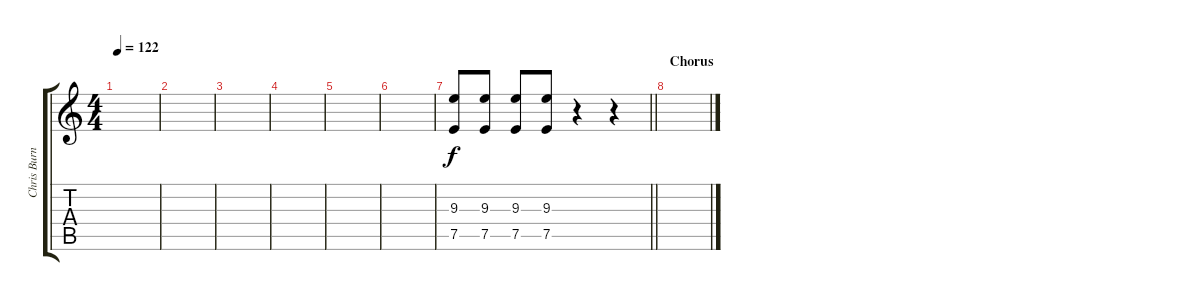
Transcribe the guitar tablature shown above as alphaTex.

\track ("Chris Burney - Guitar 2" "Chris Burn") {instrument distortionguitar}
\staff {score tabs}
\tuning (E4 B3 G3 D3 A2 E2) {hide}
\ts (4 4)
\tempo 122
\clef g2
\ks c
|
|
|
|
|
|
\barLineRight lightlight
(9.3 7.5).8 (9.3 7.5).8 (9.3 7.5).8 (9.3 7.5).8 r.4 r.4 |
\section ("" "Chorus")
